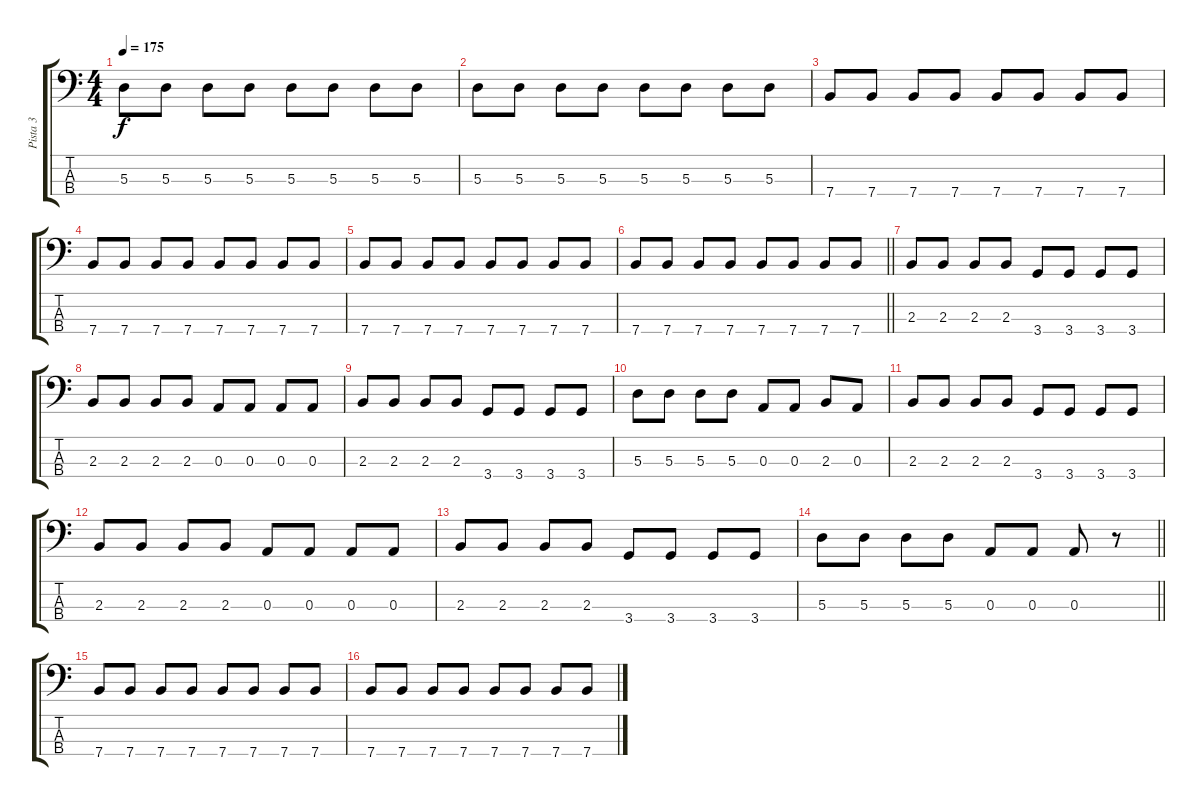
\track ("Pista 3" "Pista 3") {instrument electricbassfinger}
\staff {score tabs}
\tuning (G2 D2 A1 E1) {hide}
\ts (4 4)
\tempo 175
\clef f4
\ks c
5.3.8{dy f} 5.3.8 5.3.8 5.3.8 5.3.8 5.3.8 5.3.8 5.3.8 |
5.3.8 5.3.8 5.3.8 5.3.8 5.3.8 5.3.8 5.3.8 5.3.8 |
7.4.8 7.4.8 7.4.8 7.4.8 7.4.8 7.4.8 7.4.8 7.4.8 |
7.4.8 7.4.8 7.4.8 7.4.8 7.4.8 7.4.8 7.4.8 7.4.8 |
7.4.8 7.4.8 7.4.8 7.4.8 7.4.8 7.4.8 7.4.8 7.4.8 |
\barLineRight lightlight
7.4.8 7.4.8 7.4.8 7.4.8 7.4.8 7.4.8 7.4.8 7.4.8 |
2.3.8 2.3.8 2.3.8 2.3.8 3.4.8 3.4.8 3.4.8 3.4.8 |
2.3.8 2.3.8 2.3.8 2.3.8 0.3.8 0.3.8 0.3.8 0.3.8 |
2.3.8 2.3.8 2.3.8 2.3.8 3.4.8 3.4.8 3.4.8 3.4.8 |
5.3.8 5.3.8 5.3.8 5.3.8 0.3.8 0.3.8 2.3.8 0.3.8 |
2.3.8 2.3.8 2.3.8 2.3.8 3.4.8 3.4.8 3.4.8 3.4.8 |
2.3.8 2.3.8 2.3.8 2.3.8 0.3.8 0.3.8 0.3.8 0.3.8 |
2.3.8 2.3.8 2.3.8 2.3.8 3.4.8 3.4.8 3.4.8 3.4.8 |
\barLineRight lightlight
5.3.8 5.3.8 5.3.8 5.3.8 0.3.8 0.3.8 0.3.8 r.8 |
7.4.8 7.4.8 7.4.8 7.4.8 7.4.8 7.4.8 7.4.8 7.4.8 |
7.4.8 7.4.8 7.4.8 7.4.8 7.4.8 7.4.8 7.4.8 7.4.8
